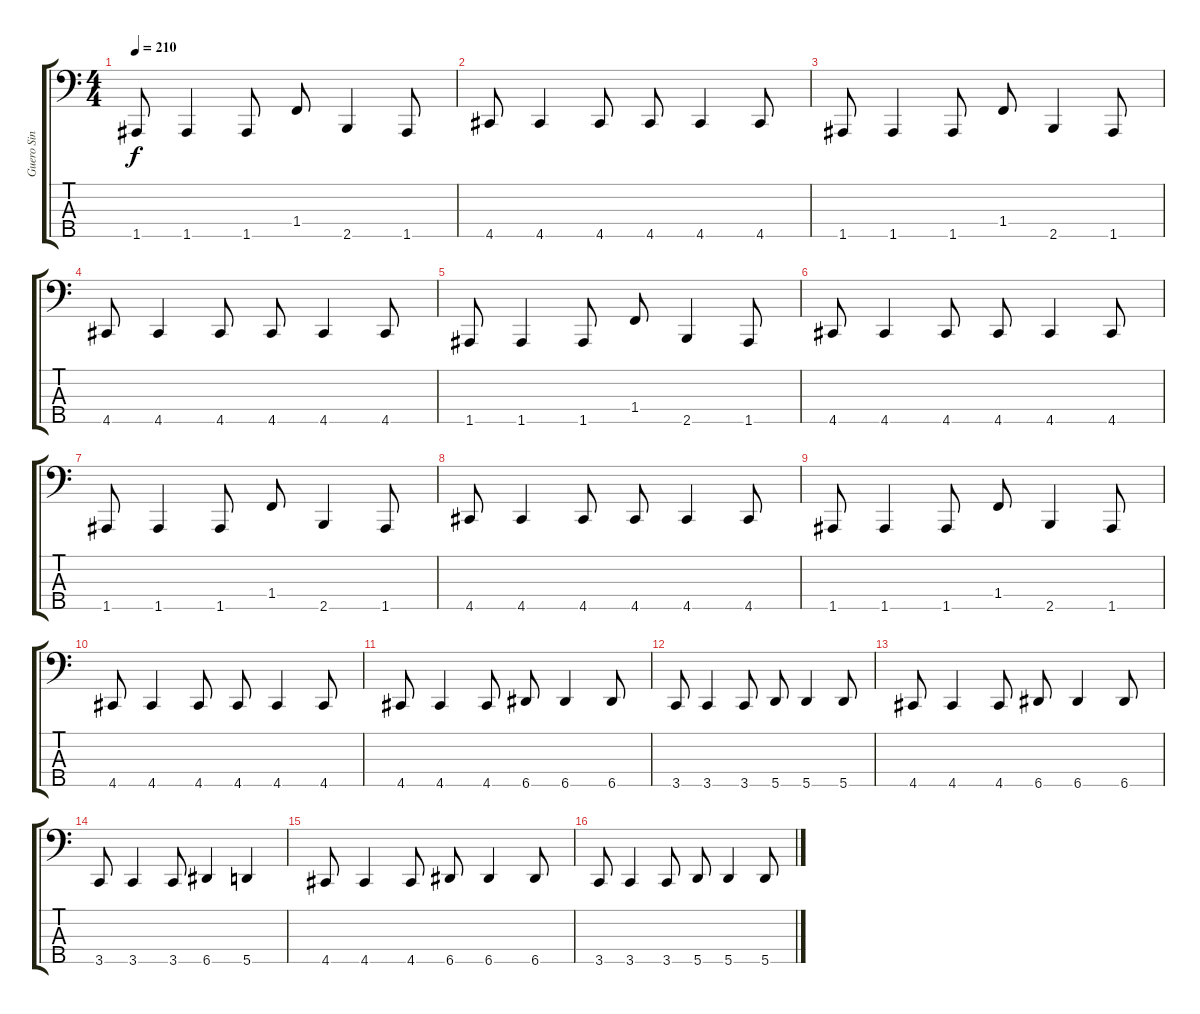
\track ("Guero Sin Fe" "Guero Sin ") {instrument electricbasspick}
\staff {score tabs}
\tuning (G2 D2 A1 E1 A0) {hide}
\ts (4 4)
\tempo 210
\clef f4
\ks c
1.5.8{dy f} 1.5.4 1.5.8 1.4.8 2.5.4 1.5.8 |
4.5.8 4.5.4 4.5.8 4.5.8 4.5.4 4.5.8 |
1.5.8 1.5.4 1.5.8 1.4.8 2.5.4 1.5.8 |
4.5.8 4.5.4 4.5.8 4.5.8 4.5.4 4.5.8 |
1.5.8 1.5.4 1.5.8 1.4.8 2.5.4 1.5.8 |
4.5.8 4.5.4 4.5.8 4.5.8 4.5.4 4.5.8 |
1.5.8 1.5.4 1.5.8 1.4.8 2.5.4 1.5.8 |
4.5.8 4.5.4 4.5.8 4.5.8 4.5.4 4.5.8 |
1.5.8 1.5.4 1.5.8 1.4.8 2.5.4 1.5.8 |
4.5.8 4.5.4 4.5.8 4.5.8 4.5.4 4.5.8 |
4.5.8 4.5.4 4.5.8 6.5.8 6.5.4 6.5.8 |
3.5.8 3.5.4 3.5.8 5.5.8 5.5.4 5.5.8 |
4.5.8 4.5.4 4.5.8 6.5.8 6.5.4 6.5.8 |
3.5.8 3.5.4 3.5.8 6.5.4 5.5.4 |
4.5.8 4.5.4 4.5.8 6.5.8 6.5.4 6.5.8 |
3.5.8 3.5.4 3.5.8 5.5.8 5.5.4 5.5.8
